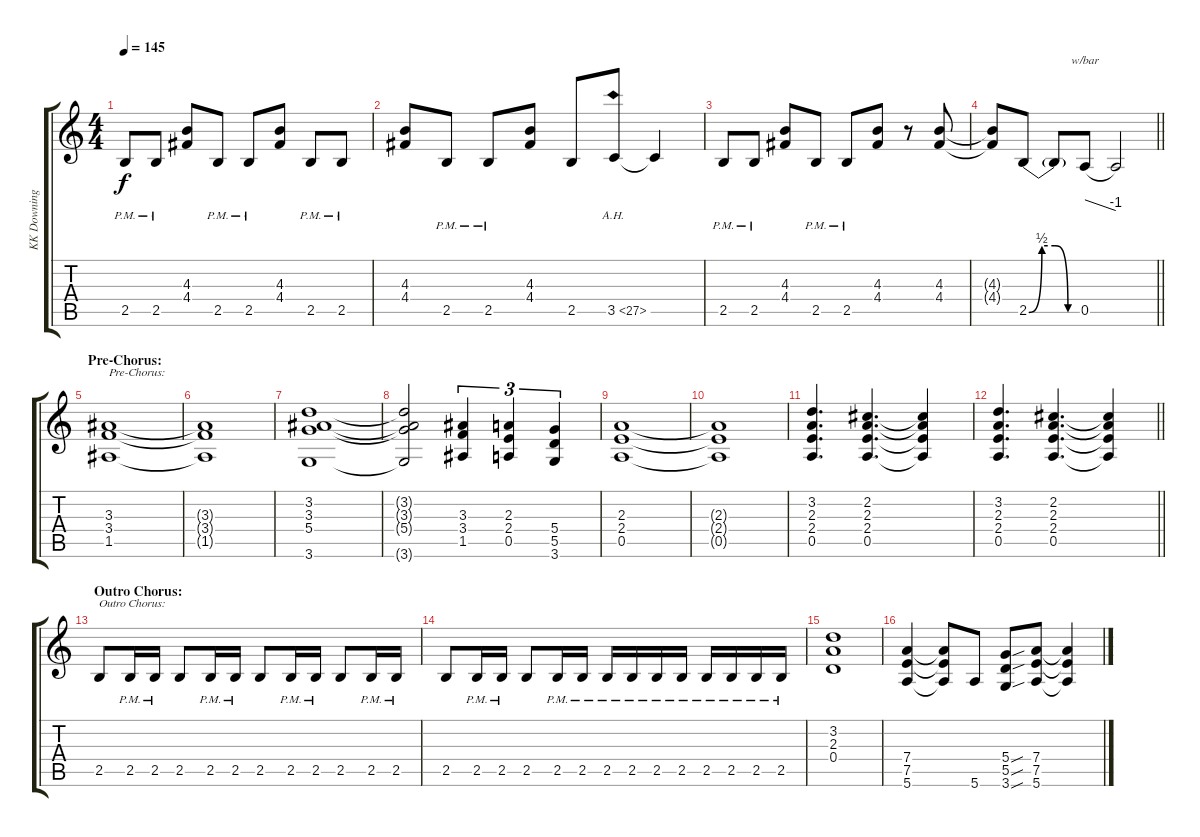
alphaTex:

\track ("KK Downing" "KK Downing") {instrument distortionguitar}
\staff {score tabs}
\tuning (E4 B3 G3 D3 A2 E2) {hide}
\ts (4 4)
\tempo 145
\clef g2
\ks c
2.5{pm}.8{dy f} 2.5{pm}.8 (4.3 4.4).8 2.5{pm}.8 2.5{pm}.8 (4.3 4.4).8 2.5{pm}.8 2.5{pm}.8 |
(4.3 4.4).8 2.5{pm}.8 2.5{pm}.8 (4.3 4.4).8 2.5.8 3.5{ah 24}.8 3.5{t}.4 |
2.5{pm}.8 2.5{pm}.8 (4.3 4.4).8 2.5{pm}.8 2.5{pm}.8 (4.3 4.4).8 r.8 (4.3 4.4).8 |
\barLineRight lightlight
(4.3{t} 4.4{t}).8 2.5{be (custom 0 0 15 2 30 2 45 0 60 0)}.8 2.5{t}.8 0.5.8{tbe (dive default 0 0 60 -4)} 0.5{t}.2 |
\section ("" "Pre-Chorus:")
(3.3 3.4 1.5).1{txt "Pre-Chorus:"} |
(3.3{t} 3.4{t} 1.5{t}).1 |
(3.2 3.3 5.4 3.6).1 |
(3.2{t} 3.3{t} 5.4{t} 3.6{t}).2 (3.3 3.4 1.5).4{tu (3 2)} (2.3 2.4 0.5).4{tu (3 2)} (5.4 5.5 3.6).4{tu (3 2)} |
(2.3 2.4 0.5).1 |
(2.3{t} 2.4{t} 0.5{t}).1 |
(3.2 2.3 2.4 0.5).4{d} (2.2 2.3 2.4 0.5).4{d} (2.2{t} 2.3{t} 2.4{t} 0.5{t}).4 |
\barLineRight lightlight
(3.2 2.3 2.4 0.5).4{d} (2.2 2.3 2.4 0.5).4{d} (2.2{t} 2.3{t} 2.4{t} 0.5{t}).4 |
\section ("" "Outro Chorus:")
2.5.8{txt "Outro Chorus:"} 2.5{pm}.16 2.5{pm}.16 2.5.8 2.5{pm}.16 2.5{pm}.16 2.5.8 2.5{pm}.16 2.5{pm}.16 2.5.8 2.5{pm}.16 2.5{pm}.16 |
2.5.8 2.5{pm}.16 2.5{pm}.16 2.5.8 2.5{pm}.16 2.5{pm}.16 2.5{pm}.16 2.5{pm}.16 2.5{pm}.16 2.5{pm}.16 2.5{pm}.16 2.5{pm}.16 2.5{pm}.16 2.5{pm}.16 |
(3.2 2.3 0.4).1 |
(7.4 7.5 5.6).4 (7.4{t} 7.5{t} 5.6{t}).8 5.6.8 (5.4{sou} 5.5{sou} 3.6{sou}).8 (7.4 7.5 5.6).8 (7.4{t} 7.5{t} 5.6{t}).4
